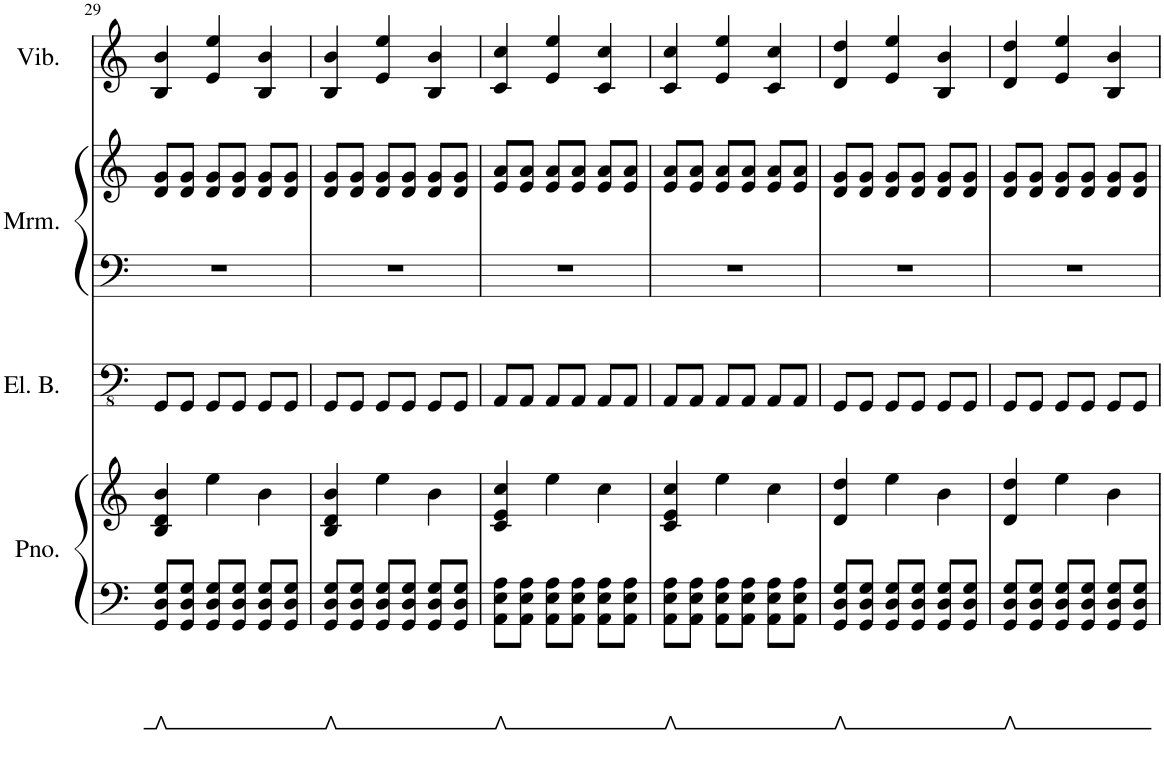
**kern	**kern	**kern	**kern	**kern
*part4	*part4	*part3	*part2	*part1
*staff5	*staff4	*staff3	*staff2	*staff1
*I"Piano	*	*I"Electric Bass	*I"Marimba	*I"Vibraphone
*I'Pno.	*	*I'El. B.	*I'Mrm.	*I'Vib.
!!LO:PB:g=z
*clefF4	*clefG2	*clefFv4	*clefG2	*clefG2
*k[]	*k[]	*k[]	*k[]	*k[]
*M3/4	*M3/4	*M3/4	*M3/4	*M3/4
=29	=29	=29	=29	=29
8GG/ 8D/ 8G/L	4B/ 4d/ 4b/	8GGG/L	8d/ 8g/L	4B/ 4b/
8GG/ 8D/ 8G/J	.	8GGG/J	8d/ 8g/J	.
8GG/ 8D/ 8G/L	4ee\	8GGG/L	8d/ 8g/L	4e/ 4ee/
8GG/ 8D/ 8G/J	.	8GGG/J	8d/ 8g/J	.
8GG/ 8D/ 8G/L	4b\	8GGG/L	8d/ 8g/L	4B/ 4b/
8GG/ 8D/ 8G/J	.	8GGG/J	8d/ 8g/J	.
=30	=30	=30	=30	=30
8GG/ 8D/ 8G/L	4B/ 4d/ 4b/	8GGG/L	8d/ 8g/L	4B/ 4b/
8GG/ 8D/ 8G/J	.	8GGG/J	8d/ 8g/J	.
8GG/ 8D/ 8G/L	4ee\	8GGG/L	8d/ 8g/L	4e/ 4ee/
8GG/ 8D/ 8G/J	.	8GGG/J	8d/ 8g/J	.
8GG/ 8D/ 8G/L	4b\	8GGG/L	8d/ 8g/L	4B/ 4b/
8GG/ 8D/ 8G/J	.	8GGG/J	8d/ 8g/J	.
=31	=31	=31	=31	=31
8AA\ 8E\ 8A\L	4c/ 4e/ 4cc/	8AAA/L	8e/ 8a/L	4c/ 4cc/
8AA\ 8E\ 8A\J	.	8AAA/J	8e/ 8a/J	.
8AA\ 8E\ 8A\L	4ee\	8AAA/L	8e/ 8a/L	4e/ 4ee/
8AA\ 8E\ 8A\J	.	8AAA/J	8e/ 8a/J	.
8AA\ 8E\ 8A\L	4cc\	8AAA/L	8e/ 8a/L	4c/ 4cc/
8AA\ 8E\ 8A\J	.	8AAA/J	8e/ 8a/J	.
=32	=32	=32	=32	=32
8AA\ 8E\ 8A\L	4c/ 4e/ 4cc/	8AAA/L	8e/ 8a/L	4c/ 4cc/
8AA\ 8E\ 8A\J	.	8AAA/J	8e/ 8a/J	.
8AA\ 8E\ 8A\L	4ee\	8AAA/L	8e/ 8a/L	4e/ 4ee/
8AA\ 8E\ 8A\J	.	8AAA/J	8e/ 8a/J	.
8AA\ 8E\ 8A\L	4cc\	8AAA/L	8e/ 8a/L	4c/ 4cc/
8AA\ 8E\ 8A\J	.	8AAA/J	8e/ 8a/J	.
=33	=33	=33	=33	=33
8GG/ 8D/ 8G/L	4d/ 4dd/	8GGG/L	8d/ 8g/L	4d/ 4dd/
8GG/ 8D/ 8G/J	.	8GGG/J	8d/ 8g/J	.
8GG/ 8D/ 8G/L	4ee\	8GGG/L	8d/ 8g/L	4e/ 4ee/
8GG/ 8D/ 8G/J	.	8GGG/J	8d/ 8g/J	.
8GG/ 8D/ 8G/L	4b\	8GGG/L	8d/ 8g/L	4B/ 4b/
8GG/ 8D/ 8G/J	.	8GGG/J	8d/ 8g/J	.
=34	=34	=34	=34	=34
8GG/ 8D/ 8G/L	4d/ 4dd/	8GGG/L	8d/ 8g/L	4d/ 4dd/
8GG/ 8D/ 8G/J	.	8GGG/J	8d/ 8g/J	.
8GG/ 8D/ 8G/L	4ee\	8GGG/L	8d/ 8g/L	4e/ 4ee/
8GG/ 8D/ 8G/J	.	8GGG/J	8d/ 8g/J	.
8GG/ 8D/ 8G/L	4b\	8GGG/L	8d/ 8g/L	4B/ 4b/
8GG/ 8D/ 8G/J	.	8GGG/J	8d/ 8g/J	.
=	=	=	=	=
*-	*-	*-	*-	*-
